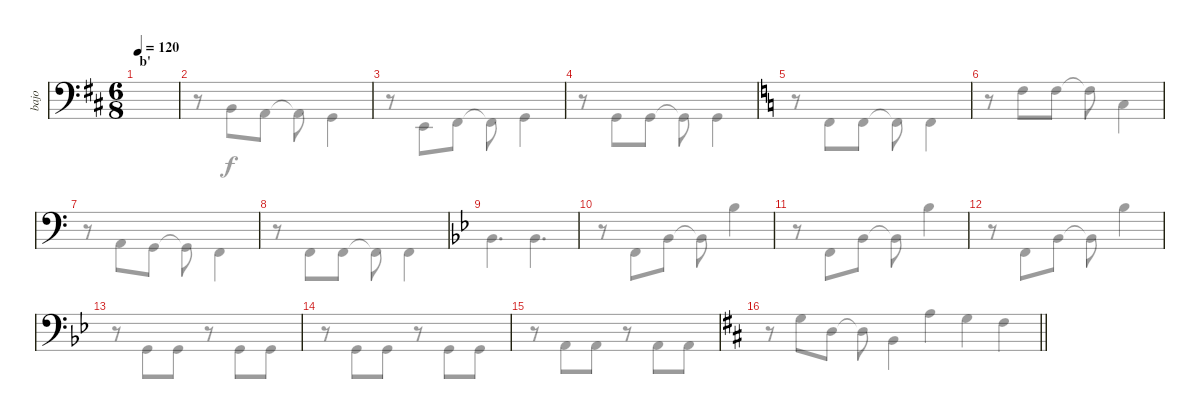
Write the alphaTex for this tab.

\track ("bajo" "bajo") {instrument electricbassfinger}
\staff {score}
\tuning (G2 D2 A1 E1) {hide}
\voice
\ts (6 8)
\section ("" "b'")
\tempo 120
\clef f4
\ks d
|
|
|
|
\ks c
|
|
|
|
\ks bb
|
|
|
|
|
|
|
\barLineRight lightlight
\voice
\clef f4
\ks d
r.8{dy f} 5.2.8 5.3.8 5.3{t}.8 2.3.4 |
r.8 2.3.8 5.4.8 5.4{t}.8 3.4.4 |
r.8 0.4.8 2.4.8 2.4{t}.8 3.4.4 |
r.8 3.4.8 3.4.8 3.4{t}.8 3.4.4 |
\ks c
r.8 1.4.8 1.4.8 1.4{t}.8 1.4.4 |
r.8 3.2.8 3.2.8 3.2{t}.8 3.3.4 |
r.8 0.3.8 3.4.8 3.4{t}.8 1.4.4 |
r.8 1.4.8 1.4.8 1.4{t}.8 1.4.4 |
\ks bb
1.3.4{d} 1.3.4{d} |
r.8 1.4.8 1.3.8 1.3{t}.8 3.1.4 |
r.8 1.4.8 1.3.8 1.3{t}.8 3.1.4 |
r.8 1.4.8 1.3.8 1.3{t}.8 3.1.4 |
r.8 3.4.8 3.4.8 r.8 3.4.8 3.4.8 |
r.8 3.4.8 3.4.8 r.8 3.4.8 3.4.8 |
r.8 5.4.8 5.4.8 r.8 5.4.8 5.4.8 |
\barLineRight lightlight
7.2.4 5.2.4 4.2.4
